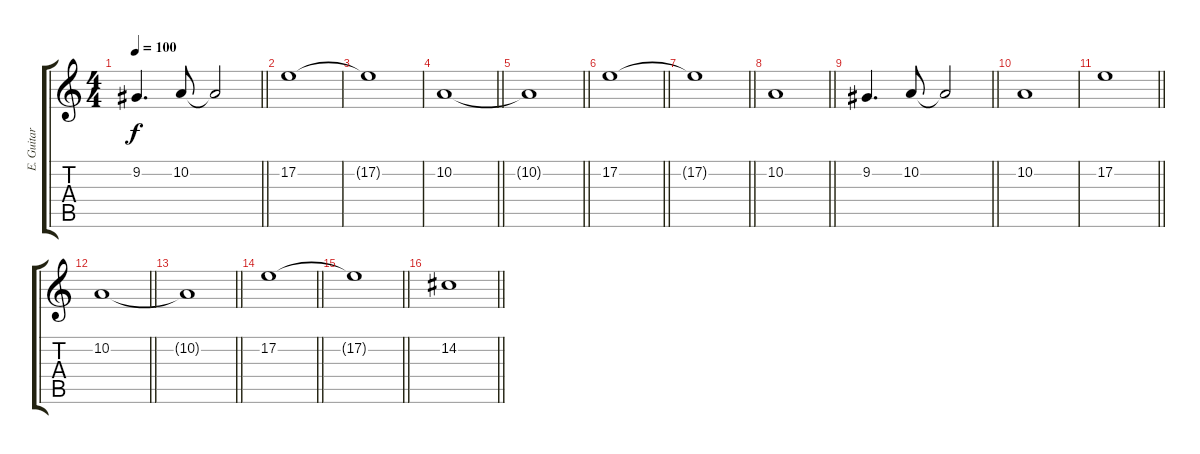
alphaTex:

\track ("E. Guitar 1 (Hiroto)" "E. Guitar ") {instrument pad2warm}
\staff {score tabs}
\tuning (E4 B3 G3 D3 A2 E2) {hide}
\ts (4 4)
\tempo 100
\clef g2
\barLineRight lightlight
\ks c
9.2.4{d dy f} 10.2.8 10.2{t}.2 |
17.2.1 |
17.2{t}.1 |
\barLineRight lightlight
10.2.1 |
\barLineRight lightlight
10.2{t}.1 |
\barLineRight lightlight
17.2.1 |
\barLineRight lightlight
17.2{t}.1 |
\barLineRight lightlight
10.2.1 |
\barLineRight lightlight
9.2.4{d} 10.2.8 10.2{t}.2 |
10.2.1 |
\barLineRight lightlight
17.2.1 |
\barLineRight lightlight
10.2.1{volume 7} |
\barLineRight lightlight
10.2{t}.1 |
\barLineRight lightlight
17.2.1 |
\barLineRight lightlight
17.2{t}.1 |
\barLineRight lightlight
14.2.1{volume 0}
